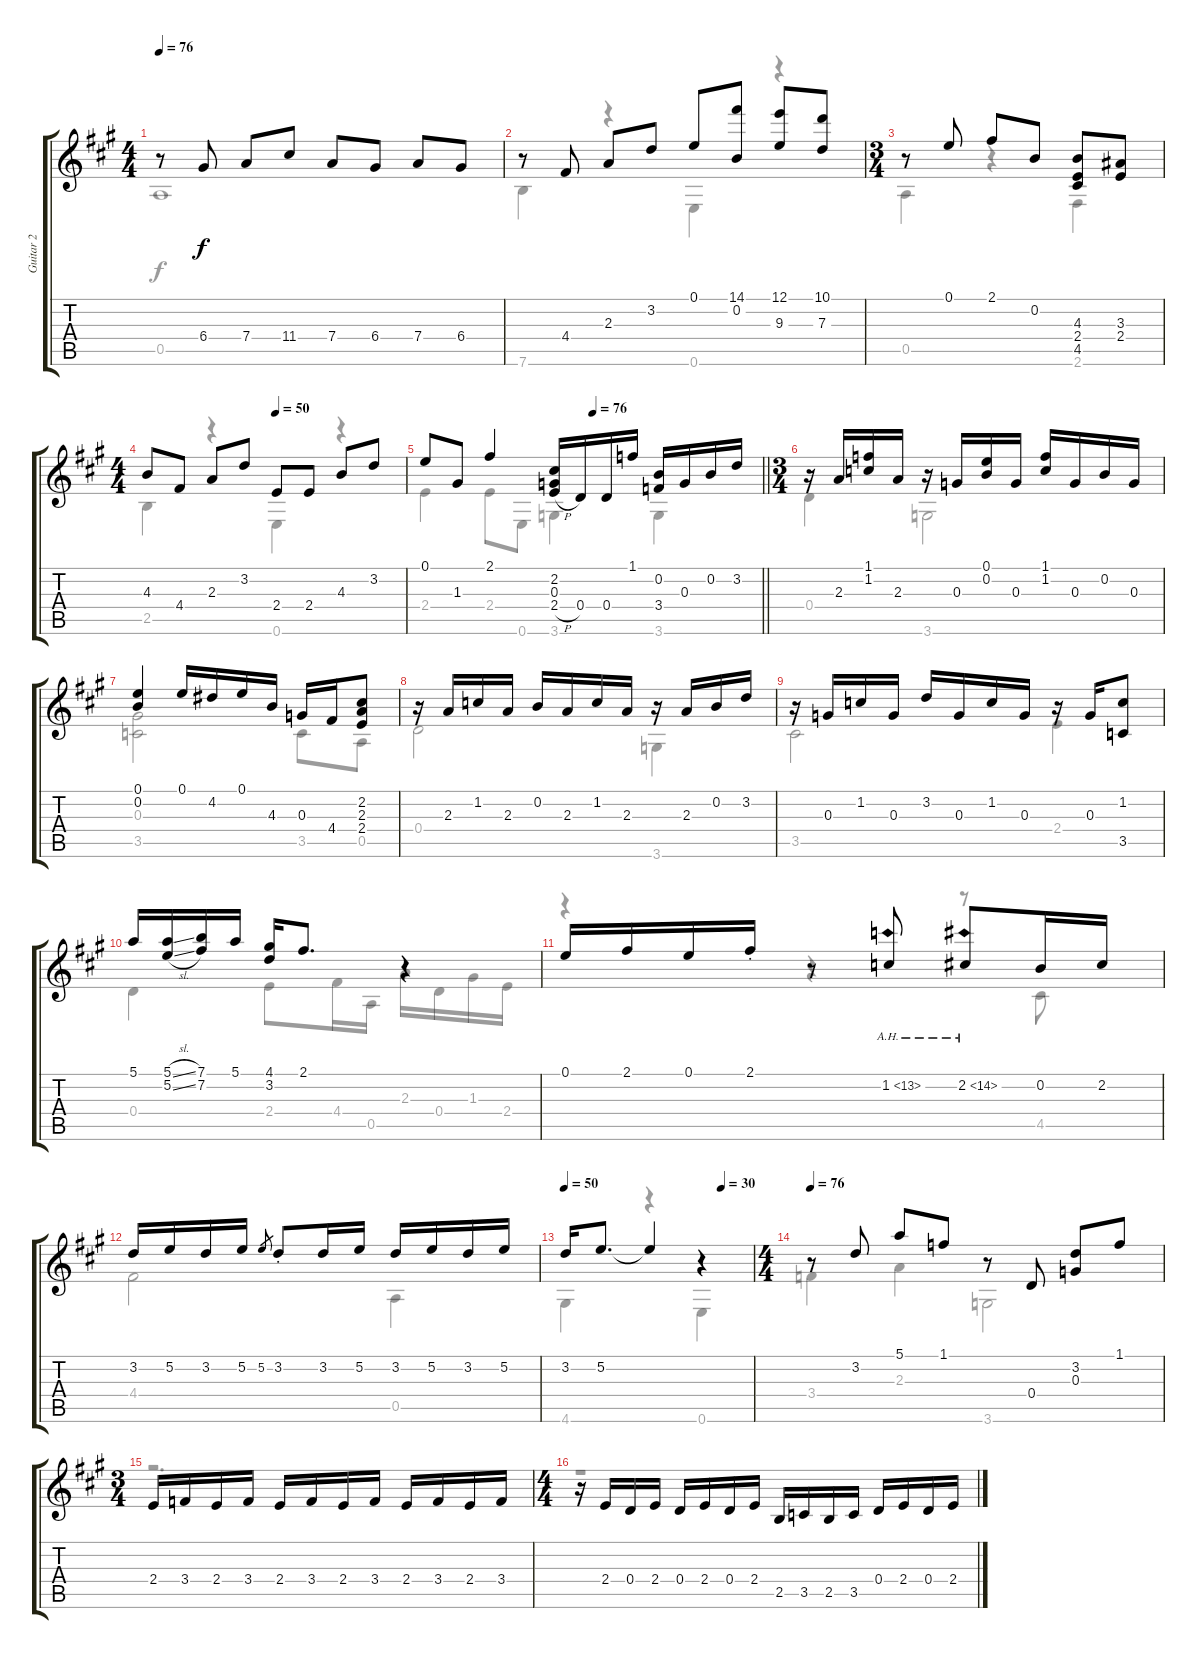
\track ("Guitar 2" "Guitar 2") {instrument acousticguitarnylon}
\staff {score tabs}
\tuning (E4 B3 G3 D3 A2 E2) {hide}
\voice
\ts (4 4)
\tempo 76
\clef g2
\ks a
r.8{dy f} 6.4.8 7.4.8 11.4.8 7.4.8 6.4.8 7.4.8 6.4.8 |
r.8 4.4.8 2.3.8 3.2.8 0.1.8 (14.1 0.2).8 (12.1 9.3).8 (10.1 7.3).8 |
\ts (3 4)
r.8 0.1.8 2.1.8 0.2.8 (4.3 2.4 4.5).8 (3.3 2.4).8 |
\ts (4 4)
\tempo (50 0.5)
4.3.8 4.4.8 2.3.8 3.2.8 2.4.8 2.4.8 4.3.8 3.2.8 |
\tempo (76 0.5)
\barLineRight lightlight
0.1.8 1.3.8 2.1.4 (2.2 0.3 2.4{h}).16 0.4.16 0.4.16 1.1.16 (0.2 3.4).16 0.3.16 0.2.16 3.2.16 |
\ts (3 4)
r.16 2.3.16 (1.1 1.2).16 2.3.16 r.16 0.3.16 (0.1 0.2).16 0.3.16 (1.1 1.2).16 0.3.16 0.2.16 0.3.16 |
(0.1 0.2).4 0.1.16 4.2.16 0.1.16 4.3.16 0.3.16 4.4.16 (2.2 2.3 2.4).8 |
r.16 2.3.16 1.2.16 2.3.16 0.2.16 2.3.16 1.2.16 2.3.16 r.16 2.3.16 0.2.16 3.2.16 |
r.16 0.3.16 1.2.16 0.3.16 3.2.16 0.3.16 1.2.16 0.3.16 r.16 0.3.16 (1.2 3.5).8 |
5.1.16 (5.1{sl} 5.2{sl}).16 (7.1 7.2).16 5.1.16 (4.1 3.2).16 2.1.8{d} r.4 |
0.1.16 2.1.16 0.1.16 2.1{st}.16 r.8 1.2{ah 12}.8 2.2{ah 12}.8 0.2.16 2.2.16 |
3.2.16 5.2.16 3.2.16 5.2.16 5.2.8{gr} 3.2{st}.8 3.2.16 5.2.16 3.2.16 5.2.16 3.2.16 5.2.16 |
\tempo 50
\tempo (30 0.8333333333333334)
3.2.16 5.2.8{d} 5.2{t}.4 r.4 |
\ts (4 4)
\tempo 76
r.8 3.2.8 5.1.8 1.1.8 r.8 0.4.8 (3.2 0.3).8 1.1.8 |
\ts (3 4)
2.4.16 3.4.16 2.4.16 3.4.16 2.4.16 3.4.16 2.4.16 3.4.16 2.4.16 3.4.16 2.4.16 3.4.16 |
\ts (4 4)
r.16 2.4.16 0.4.16 2.4.16 0.4.16 2.4.16 0.4.16 2.4.16 2.5.16 3.5.16 2.5.16 3.5.16 0.4.16 2.4.16 0.4.16 2.4.16
\voice
\clef g2
\ottava regular
\simile none
\ks a
0.5.1{dy f} |
7.6.4 r.4 0.6.4 r.4 |
0.5.4 r.4 2.6.4 |
2.5.4 r.4 0.6.4 r.4 |
\barLineRight lightlight
2.4.4 2.4.8 0.6.8 3.6.4 3.6.4 |
0.4.4 3.6.2 |
(0.3 3.5).2 3.5.8 0.5.8 |
0.4.2 3.6.4 |
3.5.2 2.4.4 |
0.4.4 2.4.8 4.4.16 0.5.16 2.3.16 0.4.16 1.3.16 2.4.16 |
r.4 r.4 r.8 4.5.8 |
4.4.2 0.5.4 |
4.6.4 r.4 0.6.4 |
3.4.4 2.3.4 3.6.2 |
r.2{d} |
r.1
